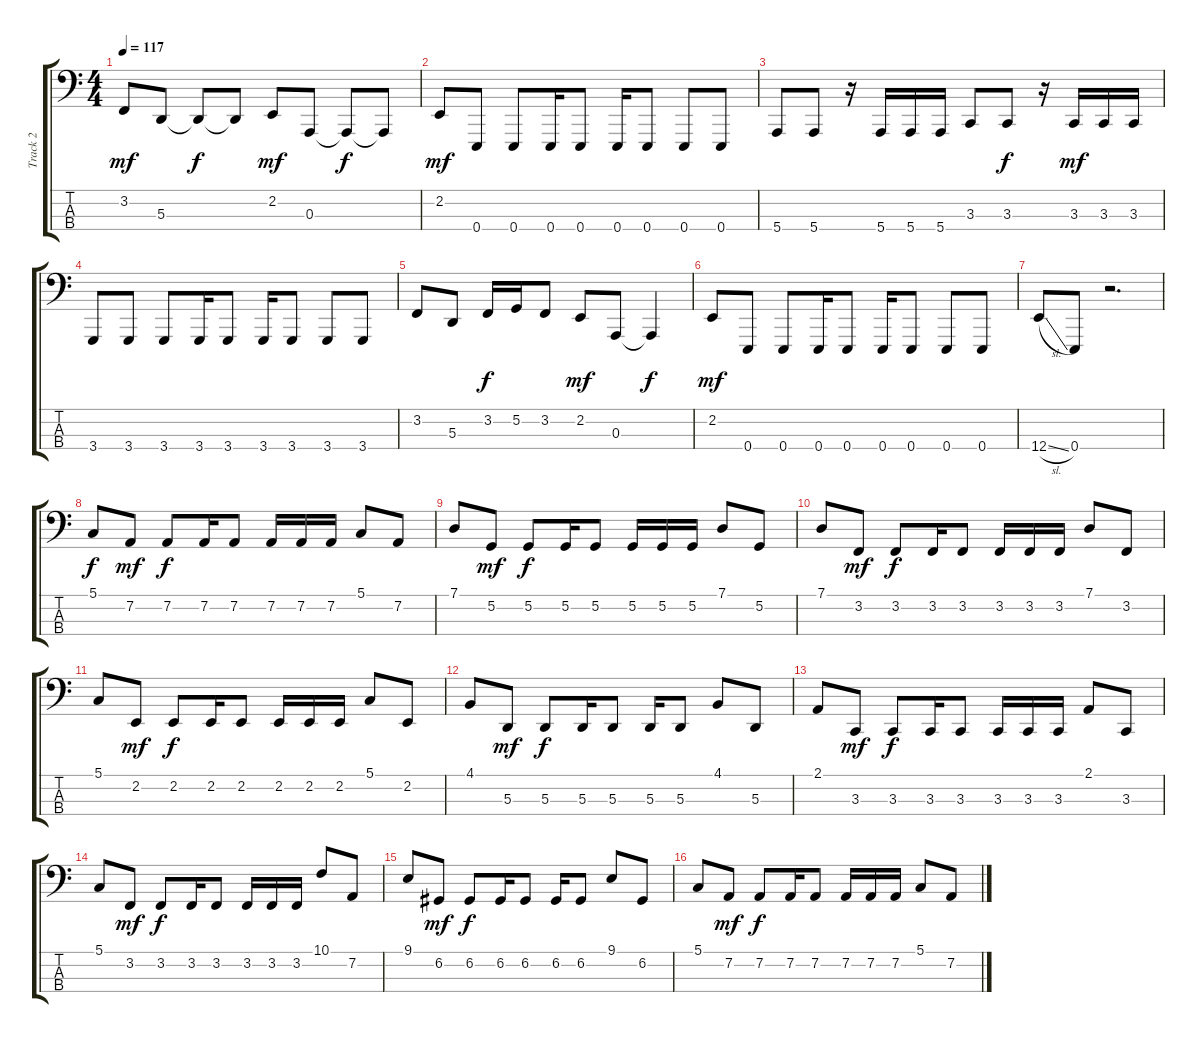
\track ("Track 2" "Track 2") {instrument lead2sawtooth}
\staff {score tabs}
\tuning (G2 D2 A1 E1) {hide}
\ts (4 4)
\tempo 117
\clef f4
\ks c
3.2.8{dy mf} 5.3.8 5.3{t}.8{dy f} 5.3{t}.8 2.2.8{dy mf} 0.3.8 0.3{t}.8{dy f} 0.3{t}.8 |
2.2.8{dy mf} 0.4.8 0.4.8 0.4.16 0.4.8 0.4.16 0.4.8 0.4.8 0.4.8 |
5.4.8 5.4.8 r.16 5.4.16 5.4.16 5.4.16 3.3.8 3.3.8{dy f} r.16 3.3.16{dy mf} 3.3.16 3.3.16 |
3.4.8 3.4.8 3.4.8 3.4.16 3.4.8 3.4.16 3.4.8 3.4.8 3.4.8 |
3.2.8 5.3.8 3.2.16{dy f} 5.2.16 3.2.8 2.2.8{dy mf} 0.3.8 0.3{t}.4{dy f} |
2.2.8{dy mf} 0.4.8 0.4.8 0.4.16 0.4.8 0.4.16 0.4.8 0.4.8 0.4.8 |
12.4{sl}.8 0.4.8 r.2{d} |
5.1.8{dy f} 7.2.8{dy mf} 7.2.8{dy f} 7.2.16 7.2.8 7.2.16 7.2.16 7.2.16 5.1.8 7.2.8 |
7.1.8 5.2.8{dy mf} 5.2.8{dy f} 5.2.16 5.2.8 5.2.16 5.2.16 5.2.16 7.1.8 5.2.8 |
7.1.8 3.2.8{dy mf} 3.2.8{dy f} 3.2.16 3.2.8 3.2.16 3.2.16 3.2.16 7.1.8 3.2.8 |
5.1.8 2.2.8{dy mf} 2.2.8{dy f} 2.2.16 2.2.8 2.2.16 2.2.16 2.2.16 5.1.8 2.2.8 |
4.1.8 5.3.8{dy mf} 5.3.8{dy f} 5.3.16 5.3.8 5.3.16 5.3.8 4.1.8 5.3.8 |
2.1.8 3.3.8{dy mf} 3.3.8{dy f} 3.3.16 3.3.8 3.3.16 3.3.16 3.3.16 2.1.8 3.3.8 |
5.1.8 3.2.8{dy mf} 3.2.8{dy f} 3.2.16 3.2.8 3.2.16 3.2.16 3.2.16 10.1.8 7.2.8 |
9.1.8 6.2.8{dy mf} 6.2.8{dy f} 6.2.16 6.2.8 6.2.16 6.2.8 9.1.8 6.2.8 |
5.1.8 7.2.8{dy mf} 7.2.8{dy f} 7.2.16 7.2.8 7.2.16 7.2.16 7.2.16 5.1.8 7.2.8
